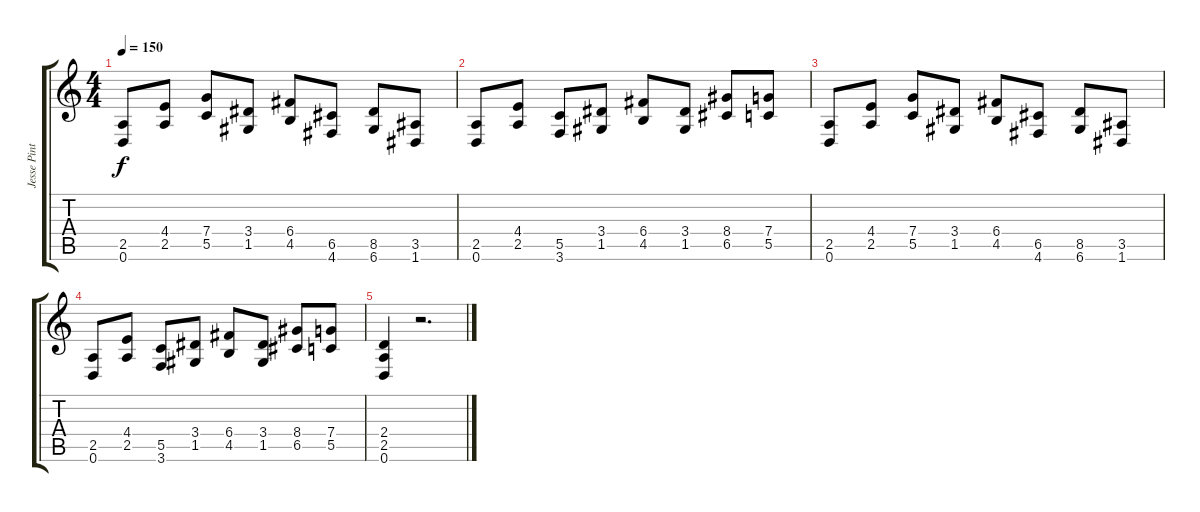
\track ("Jesse Pintado (Guitar 2)" "Jesse Pint") {instrument distortionguitar}
\staff {score tabs}
\tuning (D4 A3 F3 C3 G2 D2) {hide}
\ts (4 4)
\tempo 150
\clef g2
\ks c
(2.5 0.6).8{dy f} (4.4 2.5).8 (7.4 5.5).8 (3.4 1.5).8 (6.4 4.5).8 (6.5 4.6).8 (8.5 6.6).8 (3.5 1.6).8 |
(2.5 0.6).8 (4.4 2.5).8 (5.5 3.6).8 (3.4 1.5).8 (6.4 4.5).8 (3.4 1.5).8 (8.4 6.5).8 (7.4 5.5).8 |
(2.5 0.6).8 (4.4 2.5).8 (7.4 5.5).8 (3.4 1.5).8 (6.4 4.5).8 (6.5 4.6).8 (8.5 6.6).8 (3.5 1.6).8 |
(2.5 0.6).8 (4.4 2.5).8 (5.5 3.6).8 (3.4 1.5).8 (6.4 4.5).8 (3.4 1.5).8 (8.4 6.5).8 (7.4 5.5).8 |
(2.4 2.5 0.6).4 r.2{d}
